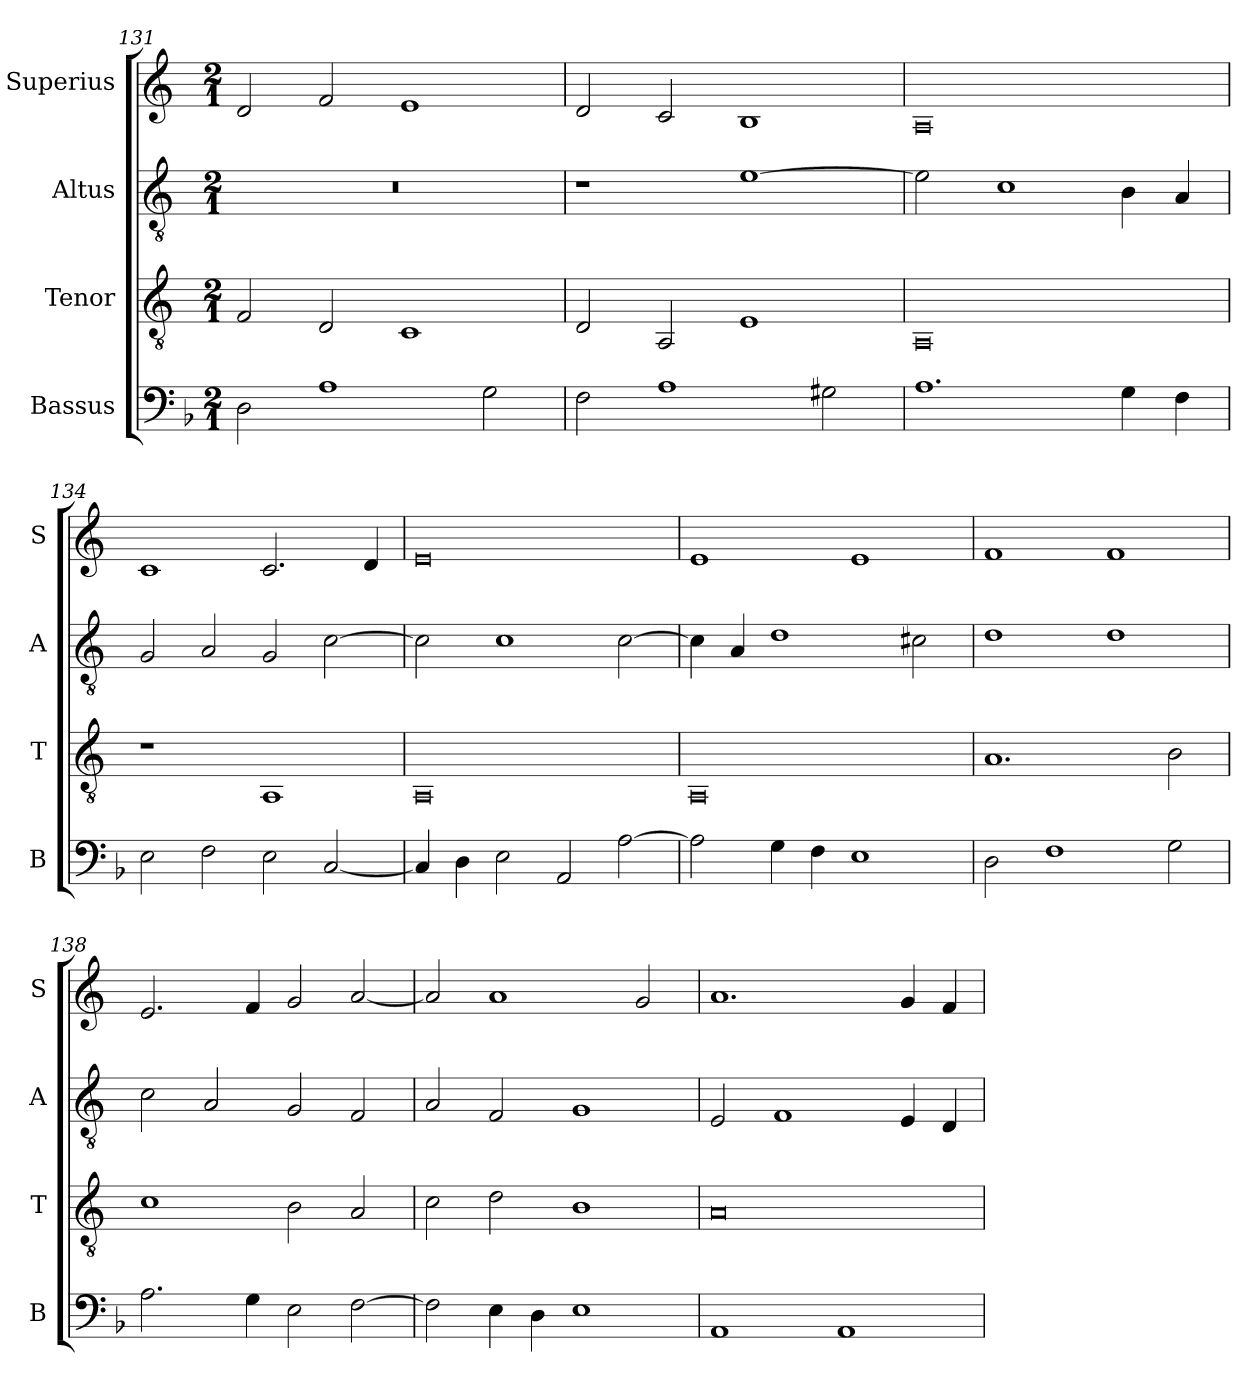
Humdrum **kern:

**kern	**kern	**kern	**kern
*part4	*part3	*part2	*part1
*staff4	*staff3	*staff2	*staff1
*I"Bassus	*I"Tenor	*I"Altus	*I"Superius
*I'B	*I'T	*I'A	*I'S
*clefF4	*clefGv2	*clefGv2	*clefG2
*k[b-]	*k[]	*k[]	*k[]
*M2/1	*M2/1	*M2/1	*M2/1
=131	=131	=131	=131
2D	2F	0r	2d
1A	2D	.	2f
.	1C	.	1e
2G	.	.	.
=132	=132	=132	=132
2F	2D	1r	2d
1A	2AA	.	2c
.	1E	[1e	1B
2G#X	.	.	.
=133	=133	=133	=133
1.A	0AA	2e]	0A
.	.	1c	.
4G	.	4B	.
4F	.	4A	.
=134	=134	=134	=134
2E	1r	2G	1c
2F	.	2A	.
2E	1AA	2G	2.c
[2C	.	[2c	.
.	.	.	4d
=135	=135	=135	=135
4C]	0AA	2c]	0e
4D	.	.	.
2E	.	1c	.
2AA	.	.	.
[2A	.	[2c	.
=136	=136	=136	=136
2A]	0AA	4c]	1e
.	.	4A	.
4G	.	1d	.
4F	.	.	.
1E	.	.	1e
.	.	2c#X	.
=137	=137	=137	=137
2D	1.A	1d	1f
1F	.	.	.
.	.	1d	1f
2G	2B	.	.
=138	=138	=138	=138
2.A	1c	2c	2.e
.	.	2A	.
4G	.	.	4f
2E	2B	2G	2g
[2F	2A	2F	[2a
=139	=139	=139	=139
2F]	2c	2A	2a]
4E	2d	2F	1a
4D	.	.	.
1E	1B	1G	.
.	.	.	2g
=140	=140	=140	=140
1AA	0A	2E	1.a
.	.	1F	.
1AA	.	.	.
.	.	4E	4g
.	.	4D	4f
=	=	=	=
*-	*-	*-	*-
